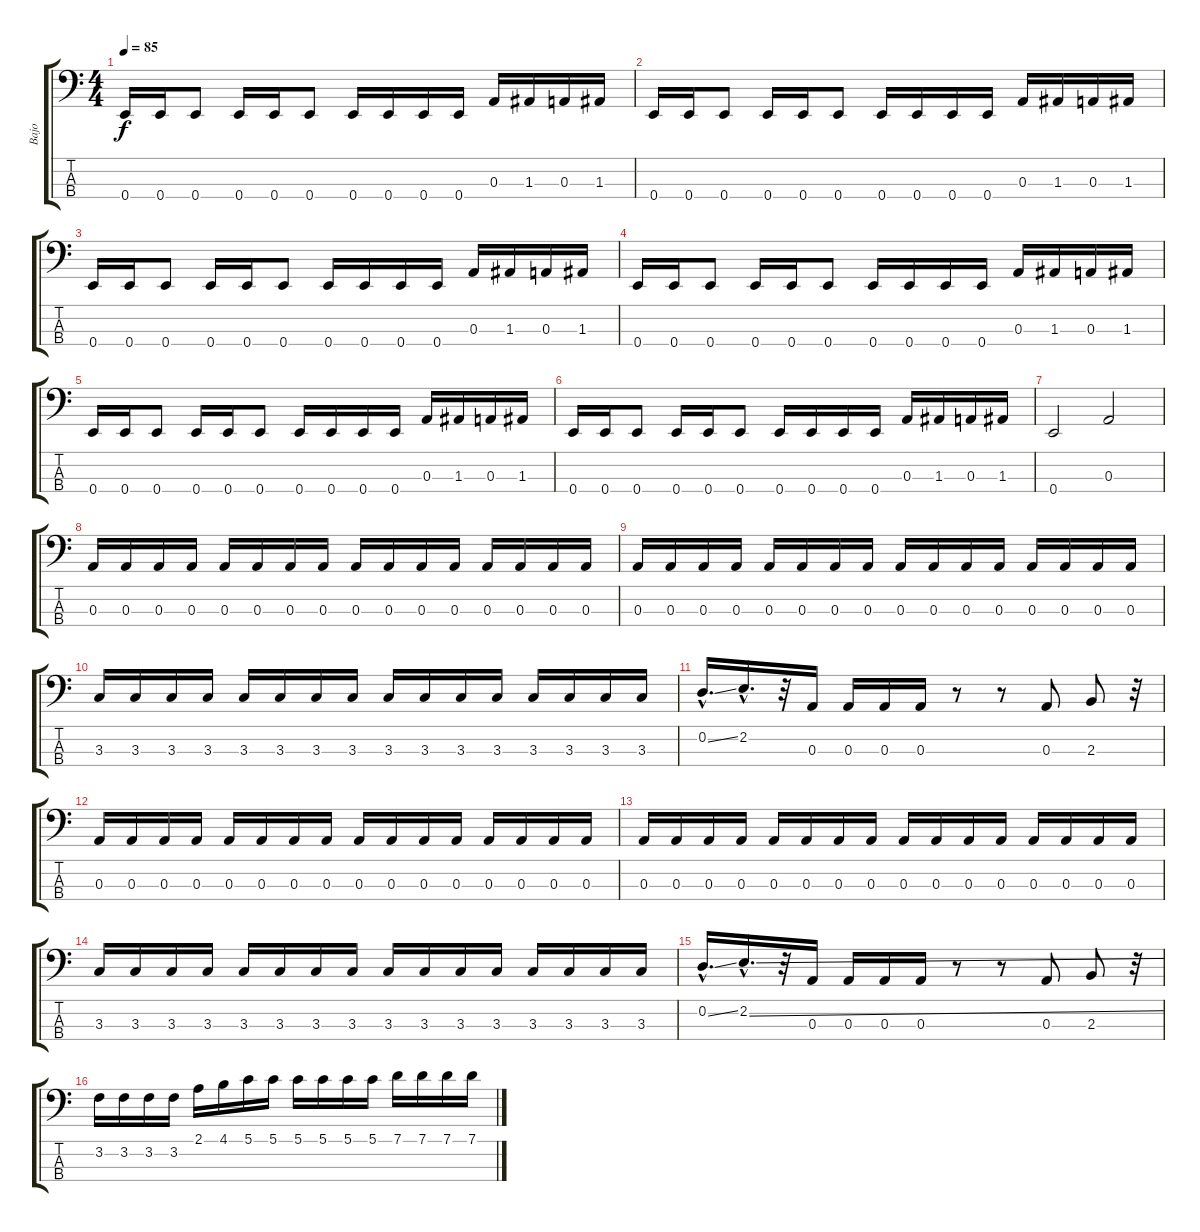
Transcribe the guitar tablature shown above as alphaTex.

\track ("Bajo" "Bajo") {instrument electricbassfinger}
\staff {score tabs}
\tuning (G2 D2 A1 E1) {hide}
\ts (4 4)
\tempo 85
\clef f4
\ks c
0.4.16{dy f} 0.4.16 0.4.8 0.4.16 0.4.16 0.4.8 0.4.16 0.4.16 0.4.16 0.4.16 0.3.16 1.3.16 0.3.16 1.3.16 |
0.4.16 0.4.16 0.4.8 0.4.16 0.4.16 0.4.8 0.4.16 0.4.16 0.4.16 0.4.16 0.3.16 1.3.16 0.3.16 1.3.16 |
0.4.16 0.4.16 0.4.8 0.4.16 0.4.16 0.4.8 0.4.16 0.4.16 0.4.16 0.4.16 0.3.16 1.3.16 0.3.16 1.3.16 |
0.4.16 0.4.16 0.4.8 0.4.16 0.4.16 0.4.8 0.4.16 0.4.16 0.4.16 0.4.16 0.3.16 1.3.16 0.3.16 1.3.16 |
0.4.16 0.4.16 0.4.8 0.4.16 0.4.16 0.4.8 0.4.16 0.4.16 0.4.16 0.4.16 0.3.16 1.3.16 0.3.16 1.3.16 |
0.4.16 0.4.16 0.4.8 0.4.16 0.4.16 0.4.8 0.4.16 0.4.16 0.4.16 0.4.16 0.3.16 1.3.16 0.3.16 1.3.16 |
0.4.2 0.3.2 |
0.3.16 0.3.16 0.3.16 0.3.16 0.3.16 0.3.16 0.3.16 0.3.16 0.3.16 0.3.16 0.3.16 0.3.16 0.3.16 0.3.16 0.3.16 0.3.16 |
0.3.16 0.3.16 0.3.16 0.3.16 0.3.16 0.3.16 0.3.16 0.3.16 0.3.16 0.3.16 0.3.16 0.3.16 0.3.16 0.3.16 0.3.16 0.3.16 |
3.3.16 3.3.16 3.3.16 3.3.16 3.3.16 3.3.16 3.3.16 3.3.16 3.3.16 3.3.16 3.3.16 3.3.16 3.3.16 3.3.16 3.3.16 3.3.16 |
0.2{ss hac}.16{d} 2.2{hac}.16{d} r.32 0.3.16 0.3.16 0.3.16 0.3.16 r.8 r.8 0.3.8 2.3.8 r.32 |
0.3.16 0.3.16 0.3.16 0.3.16 0.3.16 0.3.16 0.3.16 0.3.16 0.3.16 0.3.16 0.3.16 0.3.16 0.3.16 0.3.16 0.3.16 0.3.16 |
0.3.16 0.3.16 0.3.16 0.3.16 0.3.16 0.3.16 0.3.16 0.3.16 0.3.16 0.3.16 0.3.16 0.3.16 0.3.16 0.3.16 0.3.16 0.3.16 |
3.3.16 3.3.16 3.3.16 3.3.16 3.3.16 3.3.16 3.3.16 3.3.16 3.3.16 3.3.16 3.3.16 3.3.16 3.3.16 3.3.16 3.3.16 3.3.16 |
0.2{ss hac}.16{d} 2.2{ss hac}.16{d} r.32 0.3.16 0.3.16 0.3.16 0.3.16 r.8 r.8 0.3.8 2.3.8 r.32 |
3.2.16 3.2.16 3.2.16 3.2.16 2.1.16 4.1.16 5.1.16 5.1.16 5.1.16 5.1.16 5.1.16 5.1.16 7.1.16 7.1.16 7.1.16 7.1.16
